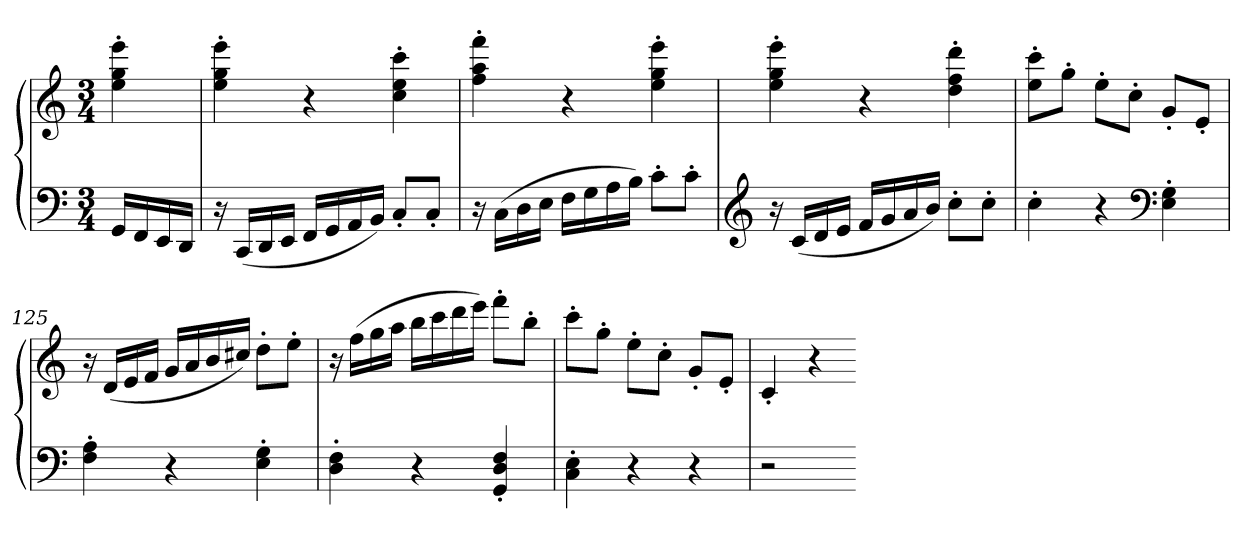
**kern	**kern
*part1	*part1
*staff2	*staff1
*clefF4	*clefG2
*k[]	*k[]
*C:	*C:
*M3/4	*M3/4
=	=
16GGLL	4ee' 4gg' 4eee'
16FF	.
16EE	.
16DDJJ	.
=121	=121
16r	4ee' 4gg' 4eee'
(16CCLL	.
16DD	.
16EEJJ	.
16FFLL	4r
16GG	.
16AA	.
16BBJJ)	.
8C'L	4cc' 4ee' 4ccc'
8C'J	.
=122	=122
16r	4ff' 4aa' 4fff'
(16CLL	.
16D	.
16EJJ	.
16FLL	4r
16G	.
16A	.
16BJJ)	.
8c'L	4ee' 4gg' 4eee'
8c'J	.
=123	=123
*clefG2	*
16r	4ee' 4gg' 4eee'
(16cLL	.
16d	.
16eJJ	.
16fLL	4r
16g	.
16a	.
16bJJ)	.
8cc'L	4dd' 4ff' 4ddd'
8cc'J	.
=124	=124
4cc'	8ee' 8ccc'L
.	8gg'J
4r	8ee'L
.	8cc'J
*clefF4	*
4E' 4G'	8g'L
.	8e'J
=125	=125
4F' 4A'	16r
.	(16dLL
.	16e
.	16fJJ
4r	16gLL
.	16a
.	16b
.	16cc#XJJ)
4E' 4G'	8dd'L
.	8ee'J
=126	=126
4D' 4F'	16r
.	(16ffLL
.	16gg
.	16aaJJ
4r	16bbLL
.	16ccc
.	16ddd
.	16eeeJJ)
4GG' 4D' 4F'	8fff'L
.	8bb'J
=127	=127
4C' 4E'	8ccc'L
.	8gg'J
4r	8ee'L
.	8cc'J
4r	8g'L
.	8e'J
=128	=128
2r	4c'
.	4r
=-	=-
*-	*-
